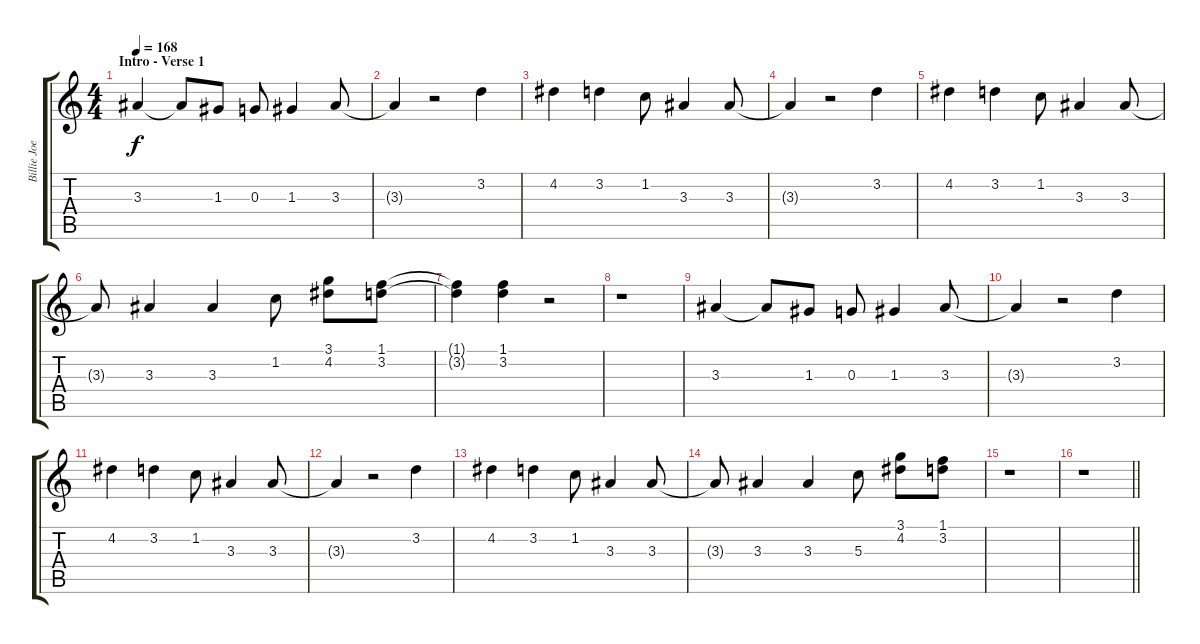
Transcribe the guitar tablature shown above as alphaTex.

\track ("Billie Joe Armstrong - Vox" "Billie Joe") {instrument distortionguitar}
\staff {score tabs}
\tuning (E4 B3 G3 D3 A2 E2) {hide}
\ts (4 4)
\section ("" "Intro - Verse 1")
\tempo 168
\clef g2
\ks c
3.3.4{dy f instrument distortionguitar} 3.3{t}.8 1.3.8 0.3.8 1.3.4 3.3.8 |
3.3{t}.4 r.2 3.2.4 |
4.2.4 3.2.4 1.2.8 3.3.4 3.3.8 |
3.3{t}.4 r.2 3.2.4 |
4.2.4 3.2.4 1.2.8 3.3.4 3.3.8 |
3.3{t}.8 3.3.4 3.3.4 1.2.8 (3.1 4.2).8 (1.1 3.2).8 |
(1.1{t} 3.2{t}).4 (1.1 3.2).4 r.2 |
r.1 |
3.3.4 3.3{t}.8 1.3.8 0.3.8 1.3.4 3.3.8 |
3.3{t}.4 r.2 3.2.4 |
4.2.4 3.2.4 1.2.8 3.3.4 3.3.8 |
3.3{t}.4 r.2 3.2.4 |
4.2.4 3.2.4 1.2.8 3.3.4 3.3.8 |
3.3{t}.8 3.3.4 3.3.4 5.3.8 (3.1 4.2).8 (1.1 3.2).8 |
r.1 |
\barLineRight lightlight
r.1
